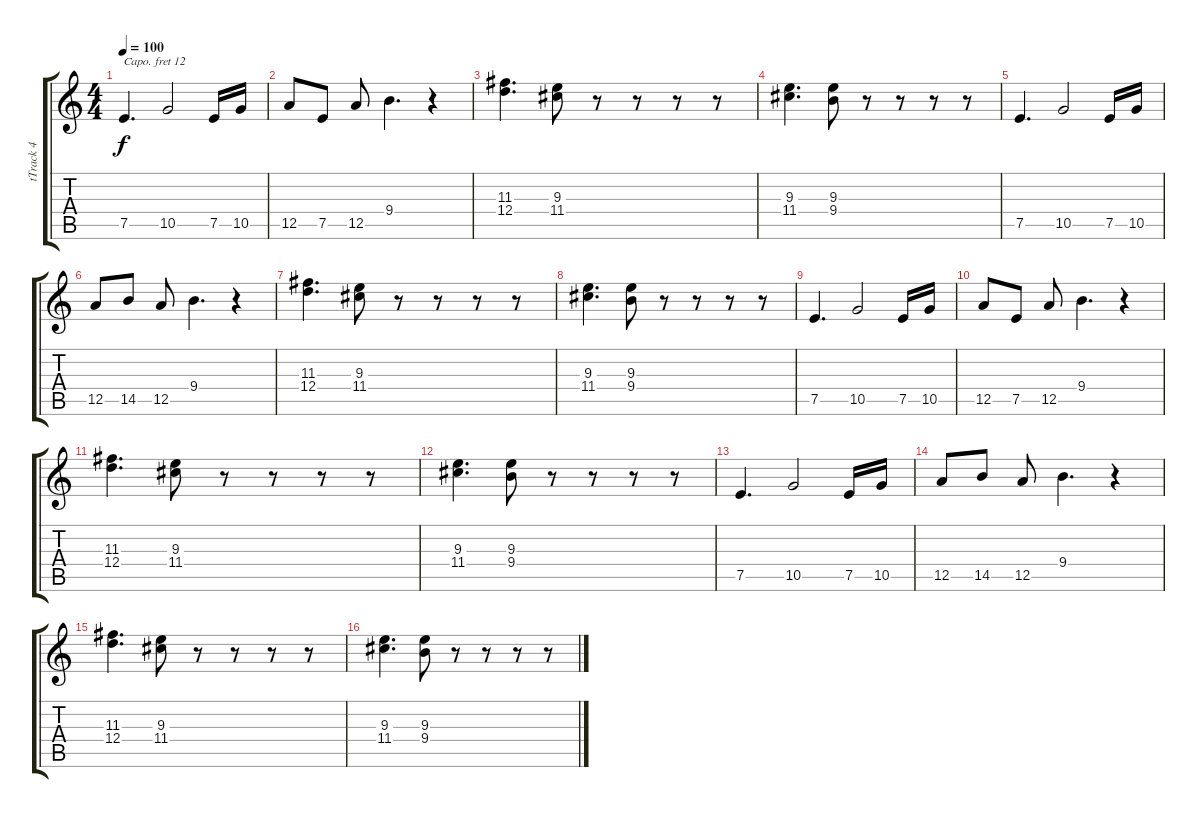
\track ("tTrack 4" "tTrack 4") {instrument trumpet}
\staff {score tabs}
\capo 12
\tuning (E4 B3 G3 D3 A2 E2) {hide}
\ts (4 4)
\tempo 100
\clef g2
\ks c
7.5.4{d dy f instrument trumpet} 10.5.2 7.5.16 10.5.16 |
12.5.8 7.5.8 12.5.8 9.4.4{d} r.4 |
(11.3 12.4).4{d} (9.3 11.4).8 r.8 r.8 r.8 r.8 |
(9.3 11.4).4{d} (9.3 9.4).8 r.8 r.8 r.8 r.8 |
7.5.4{d} 10.5.2 7.5.16 10.5.16 |
12.5.8 14.5.8 12.5.8 9.4.4{d} r.4 |
(11.3 12.4).4{d} (9.3 11.4).8 r.8 r.8 r.8 r.8 |
(9.3 11.4).4{d} (9.3 9.4).8 r.8 r.8 r.8 r.8 |
7.5.4{d} 10.5.2 7.5.16 10.5.16 |
12.5.8 7.5.8 12.5.8 9.4.4{d} r.4 |
(11.3 12.4).4{d} (9.3 11.4).8 r.8 r.8 r.8 r.8 |
(9.3 11.4).4{d} (9.3 9.4).8 r.8 r.8 r.8 r.8 |
7.5.4{d} 10.5.2 7.5.16 10.5.16 |
12.5.8 14.5.8 12.5.8 9.4.4{d} r.4 |
(11.3 12.4).4{d} (9.3 11.4).8 r.8 r.8 r.8 r.8 |
(9.3 11.4).4{d} (9.3 9.4).8 r.8 r.8 r.8 r.8
